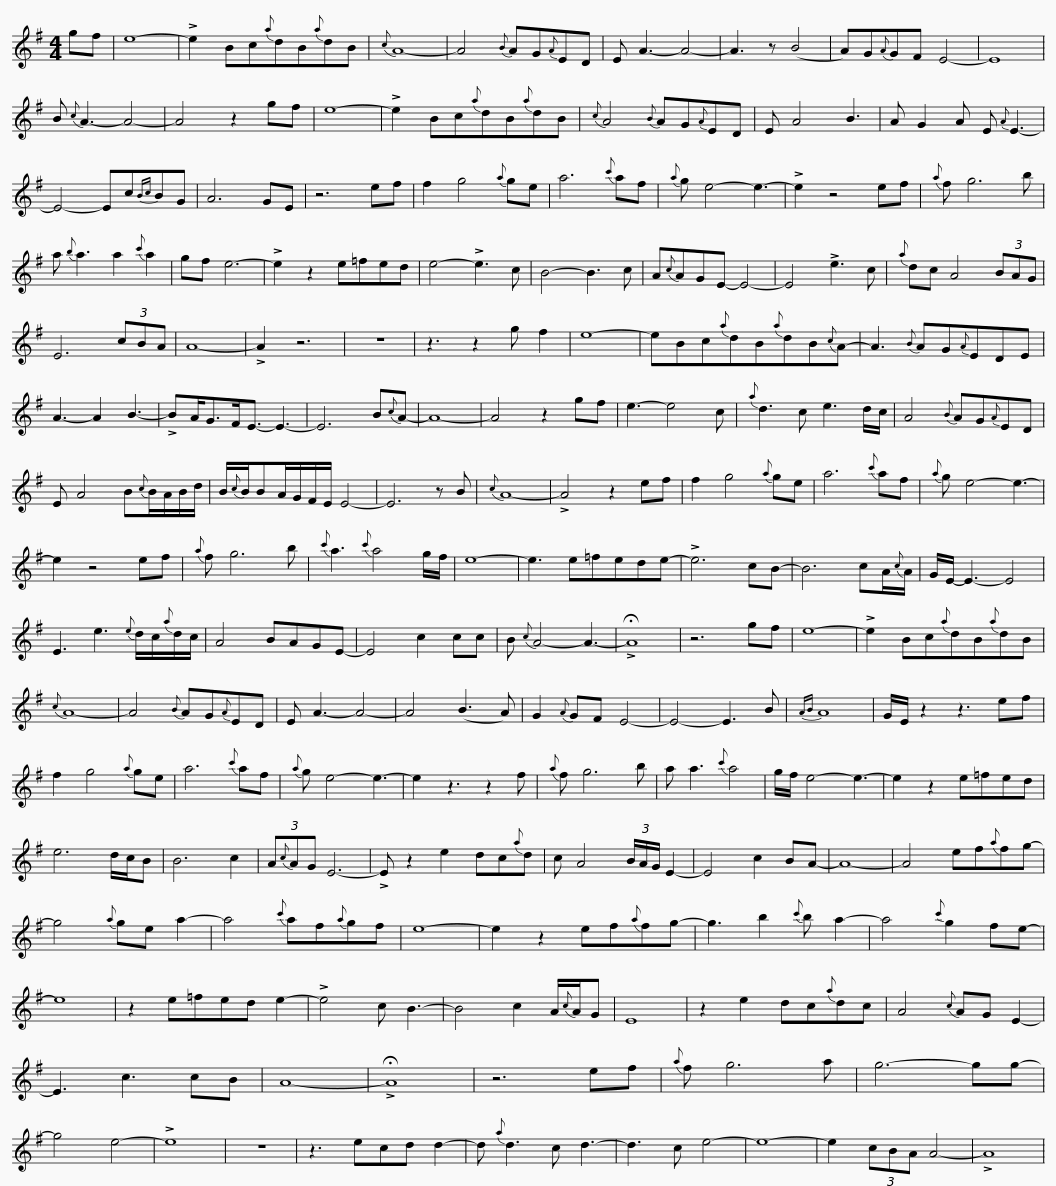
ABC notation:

X:1
L:1/8
M:4/4
I:linebreak $
K:G
V:1 treble
V:1
 gf | e8- | !>!e2 Bc{a}dB{a}dB |{c} A8- | A4{B} AG{A}ED | %5
 E A3- A4- | A3 z (B4 | A)G{A}GF E4- | E8 |$ B{c} A3- A4- | %10
 A4 z2 gf | e8- | !>!e2 Bc{a}dB{a}dB |{c} A4{B} AG{A}ED | E A4 B3 | %15
 A G2 A E{A} E3- |$ E4- Ec{Bc}BG | A6 GE | z6 ef | f2 g4{a} ge | %20
 a6{c'} af |{a} g e4- e3- | !>!e2 z4 ef |{a} f g6 b |$ a{b} a3 a2{c'} a2 | %25
 gf e6- | !>!e2 z2 e=fed | e4- !>!e3 c | B4- B3 c | A{c}AGE- E4- | %30
 E4 !>!e3 c |{a} dc A4 (3BAG |$ E6 (3cBA | A8- | !>!A2 z6 | %35
 z8 | z3 z2 g f2 | e8- | eBc{a}dB{a}dB{c}A- | A3{B} AG{A}EDE | %40
 A3- A2 B3- |$ !>!BA<GF<E- E3- | E6 B{c}A- | A8- | A4 z2 gf | %45
 e3- e4 c |{a} d3 c e3 d/c/ | A4{B} AG{A}ED |$ E A4 B{c}B/A/B/d/ | B/{c}B/BA/G/F/E/ E4- | %50
 E6 z B |{c} A8- | !>!A4 z2 ef | f2 g4{a} ge | a6{c'} af | %55
{a} g e4- e3- |$ e2 z4 ef |{a} f g6 b |{c'} a3{c'} a4 g/f/ | e8- | %60
 e3 e=fede- | !>!e6 cB- | B6 cA/{c}A/ | G/E/- E3- E4 |$ E3 e3{e} d/c/{a}d/c/ | %65
 A4 BAGE- | E4 c2 cc | B{c} A4- A3- | !>!!fermata!A8 | z6 gf | %70
 e8- | !>!e2 Bc{a}dB{a}dB |{c} A8- |$ A4{B} AG{A}ED | E A3- A4- | %75
 A4 (B3 A) | G2{A} GF E4- | E4- E3 B |{AB} A8 | G/E/ z2 z3 ef | %80
 f2 g4{a} ge |$ a6{c'} af |{a} g e4- e3- | e2 z3 z2 f |{a} f g6 b | %85
 a a3{c'} a4 | g/f/ e4- e3- | e2 z2 e=fed | e6 d/c/B | B6 c2 |$ %90
 (3A{c}AG E6- | !>!E z2 e2 dc{a}d | c A4 (3B/A/G/ E2- | E4 c2 BA- | A8- | %95
 A4 ef{a}fg- | g4{a} ge a2- |$ a4{c'} af{a}gf | e8- | e2 z2 ef{a}fg- | %100
 g3 b2{c'} b a2- | a4{c'} g2 fe- | e8 | z2 e=fed e2- | !>!e4 c B3- |$ %105
 B4 c2 A/{c}A/G | E8 | z2 e2 dc{a}dc | A4{c} AG E2- | E3 c3 cB | %110
 A8- | !>!!fermata!A8 | z6 ef |{a} f g6 a | g6- gg- |$ %115
 g4 e4- | !>!e8 | z8 | z3 ecd d2- | d{a} d3 c d3- | %120
 d3 c e4- | e8- | e2 (3cBA A4- | !>!A8 | %124
